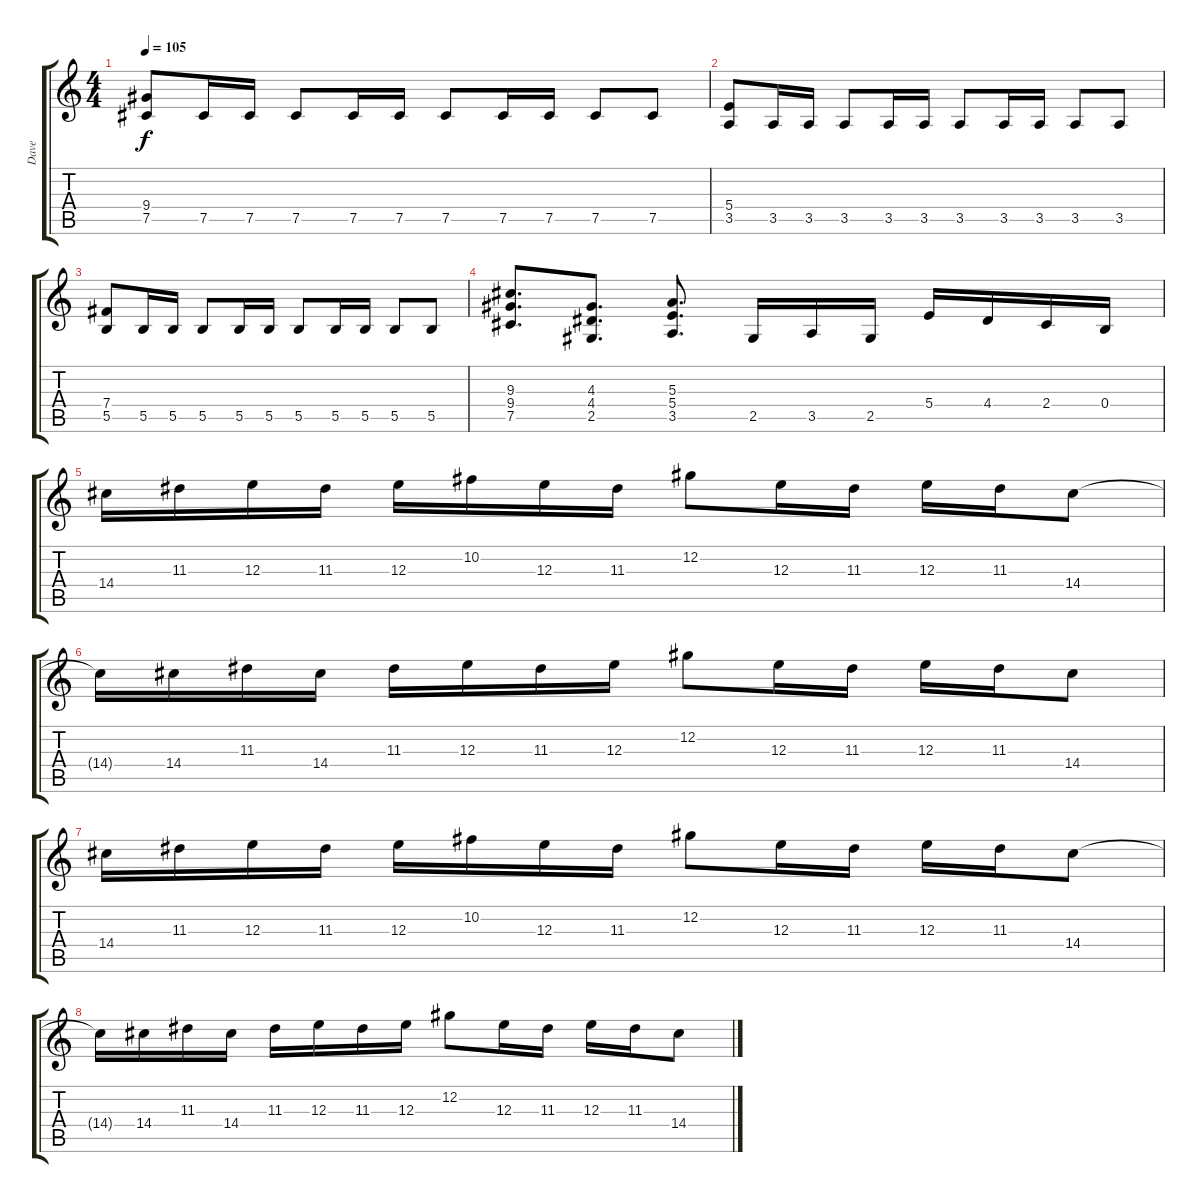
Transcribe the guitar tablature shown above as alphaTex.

\track ("Dave" "Dave") {instrument distortionguitar}
\staff {score tabs}
\tuning (Db4 Ab3 E3 B2 Gb2 Db2) {hide}
\ts (4 4)
\tempo 105
\clef g2
\ks c
(9.4 7.5).8{dy f} 7.5.16 7.5.16 7.5.8 7.5.16 7.5.16 7.5.8 7.5.16 7.5.16 7.5.8 7.5.8 |
(5.4 3.5).8 3.5.16 3.5.16 3.5.8 3.5.16 3.5.16 3.5.8 3.5.16 3.5.16 3.5.8 3.5.8 |
(7.4 5.5).8 5.5.16 5.5.16 5.5.8 5.5.16 5.5.16 5.5.8 5.5.16 5.5.16 5.5.8 5.5.8 |
(9.3 9.4 7.5).8{d} (4.3 4.4 2.5).8{d} (5.3 5.4 3.5).8{d} 2.5.16 3.5.16 2.5.16 5.4.16 4.4.16 2.4.16 0.4.16 |
14.4.16 11.3.16 12.3.16 11.3.16 12.3.16 10.2.16 12.3.16 11.3.16 12.2.8 12.3.16 11.3.16 12.3.16 11.3.16 14.4.8 |
14.4{t}.16 14.4.16 11.3.16 14.4.16 11.3.16 12.3.16 11.3.16 12.3.16 12.2.8 12.3.16 11.3.16 12.3.16 11.3.16 14.4.8 |
14.4.16 11.3.16 12.3.16 11.3.16 12.3.16 10.2.16 12.3.16 11.3.16 12.2.8 12.3.16 11.3.16 12.3.16 11.3.16 14.4.8 |
14.4{t}.16 14.4.16 11.3.16 14.4.16 11.3.16 12.3.16 11.3.16 12.3.16 12.2.8 12.3.16 11.3.16 12.3.16 11.3.16 14.4.8
